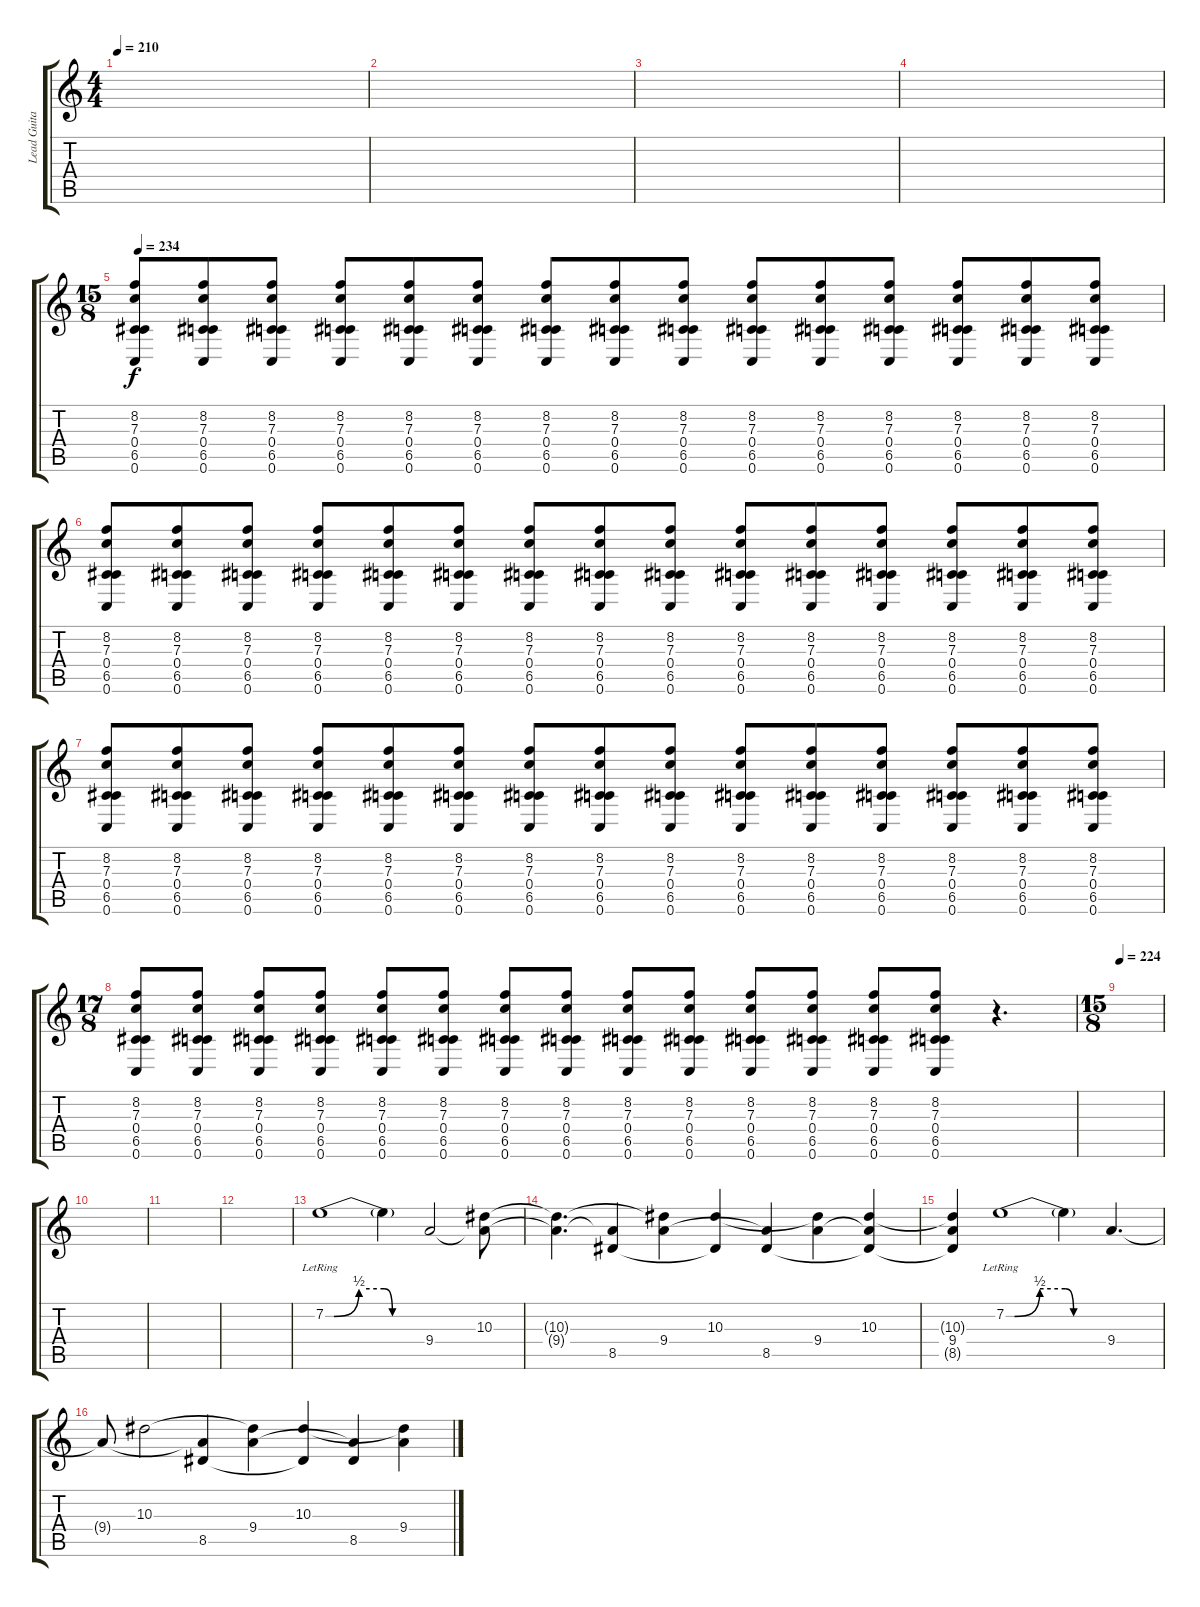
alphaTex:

\track ("Lead Guitar 2" "Lead Guita") {instrument distortionguitar}
\staff {score tabs}
\tuning (D4 A3 F3 C3 G2 C2) {hide}
\ts (4 4)
\tempo 210
\clef g2
\ks c
|
|
|
|
\ts (15 8)
\tempo 234
(8.2 7.3 0.4 6.5 0.6).8{volume 9} (8.2 7.3 0.4 6.5 0.6).8 (8.2 7.3 0.4 6.5 0.6).8 (8.2 7.3 0.4 6.5 0.6).8 (8.2 7.3 0.4 6.5 0.6).8 (8.2 7.3 0.4 6.5 0.6).8 (8.2 7.3 0.4 6.5 0.6).8 (8.2 7.3 0.4 6.5 0.6).8 (8.2 7.3 0.4 6.5 0.6).8 (8.2 7.3 0.4 6.5 0.6).8 (8.2 7.3 0.4 6.5 0.6).8 (8.2 7.3 0.4 6.5 0.6).8 (8.2 7.3 0.4 6.5 0.6).8 (8.2 7.3 0.4 6.5 0.6).8 (8.2 7.3 0.4 6.5 0.6).8 |
(8.2 7.3 0.4 6.5 0.6).8 (8.2 7.3 0.4 6.5 0.6).8 (8.2 7.3 0.4 6.5 0.6).8 (8.2 7.3 0.4 6.5 0.6).8 (8.2 7.3 0.4 6.5 0.6).8 (8.2 7.3 0.4 6.5 0.6).8 (8.2 7.3 0.4 6.5 0.6).8 (8.2 7.3 0.4 6.5 0.6).8 (8.2 7.3 0.4 6.5 0.6).8 (8.2 7.3 0.4 6.5 0.6).8 (8.2 7.3 0.4 6.5 0.6).8 (8.2 7.3 0.4 6.5 0.6).8 (8.2 7.3 0.4 6.5 0.6).8 (8.2 7.3 0.4 6.5 0.6).8 (8.2 7.3 0.4 6.5 0.6).8 |
(8.2 7.3 0.4 6.5 0.6).8 (8.2 7.3 0.4 6.5 0.6).8 (8.2 7.3 0.4 6.5 0.6).8 (8.2 7.3 0.4 6.5 0.6).8 (8.2 7.3 0.4 6.5 0.6).8 (8.2 7.3 0.4 6.5 0.6).8 (8.2 7.3 0.4 6.5 0.6).8 (8.2 7.3 0.4 6.5 0.6).8 (8.2 7.3 0.4 6.5 0.6).8 (8.2 7.3 0.4 6.5 0.6).8 (8.2 7.3 0.4 6.5 0.6).8 (8.2 7.3 0.4 6.5 0.6).8 (8.2 7.3 0.4 6.5 0.6).8 (8.2 7.3 0.4 6.5 0.6).8 (8.2 7.3 0.4 6.5 0.6).8 |
\ts (17 8)
(8.2 7.3 0.4 6.5 0.6).8 (8.2 7.3 0.4 6.5 0.6).8 (8.2 7.3 0.4 6.5 0.6).8 (8.2 7.3 0.4 6.5 0.6).8 (8.2 7.3 0.4 6.5 0.6).8 (8.2 7.3 0.4 6.5 0.6).8 (8.2 7.3 0.4 6.5 0.6).8 (8.2 7.3 0.4 6.5 0.6).8 (8.2 7.3 0.4 6.5 0.6).8 (8.2 7.3 0.4 6.5 0.6).8 (8.2 7.3 0.4 6.5 0.6).8 (8.2 7.3 0.4 6.5 0.6).8 (8.2 7.3 0.4 6.5 0.6).8 (8.2 7.3 0.4 6.5 0.6).8 r.4{d} |
\ts (15 8)
\tempo 224
|
|
|
|
7.2{be (custom 0 0 5 0 20 2 35 2 40 0 60 0) lr}.1 7.2{t}.4 9.4.2 (10.3 9.4{t}).8 |
(10.3{t} 9.4{t}).4{d} (9.4{t} 8.5).4 (10.3{t} 9.4).4 (10.3 8.5{t}).4 (9.4{t} 8.5).4 (10.3{t} 9.4).4 (10.3 9.4{t} 8.5{t}).4 |
(10.3{t} 9.4 8.5{t}).4 7.2{be (custom 0 0 5 0 20 2 35 2 40 0 60 0) lr}.1 7.2{t}.4 9.4.4{d} |
9.4{t}.8 10.3.2 (9.4{t} 8.5).4 (10.3{t} 9.4).4 (10.3 8.5{t}).4 (9.4{t} 8.5).4 (10.3{t} 9.4).4
